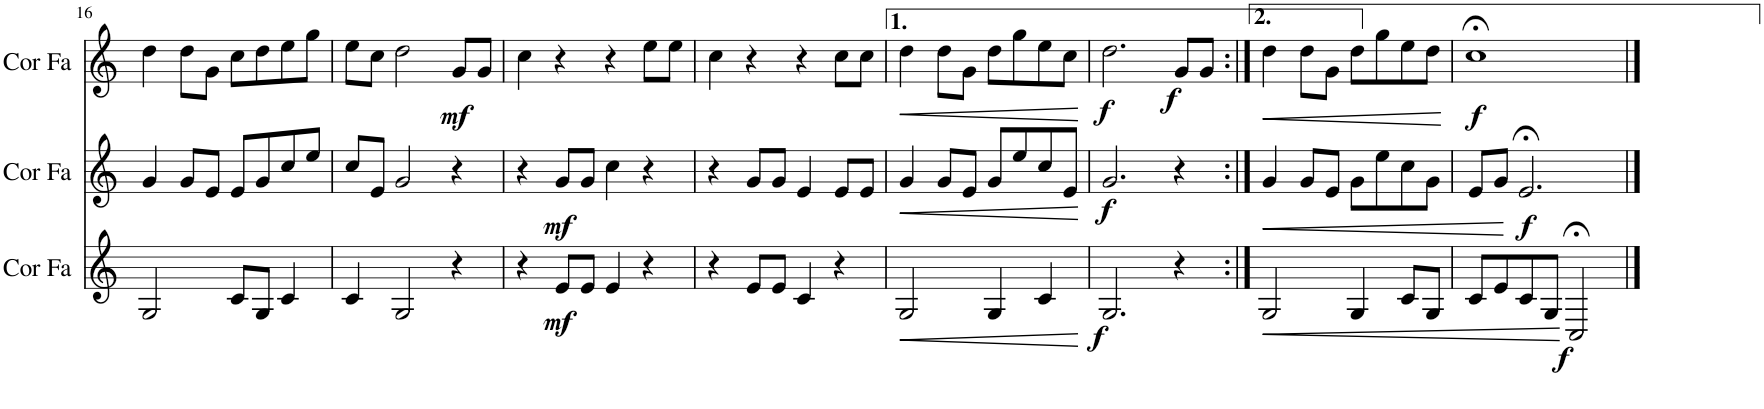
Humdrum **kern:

**kern	**dynam	**kern	**dynam	**kern	**dynam
*part3	*part3	*part2	*part2	*part1	*part1
*staff3	*staff3	*staff2	*staff2	*staff1	*staff1
*I"Cor en Fa	*	*I"Cor en Fa	*	*I"Cor en Fa	*
*I'Cor Fa	*	*I'Cor Fa	*	*I'Cor Fa	*
!!LO:PB:g=z
*clefG2	*	*clefG2	*	*clefG2	*
*Trd4c7	*	*Trd4c7	*	*Trd4c7	*
*k[]	*	*k[]	*	*k[]	*
*M4/4	*	*M4/4	*	*M4/4	*
=16	=16	=16	=16	=16	=16
2G/	.	4g/	.	4dd\	.
.	.	8g/L	.	8dd\L	.
.	.	8e/J	.	8g\J	.
8c/L	.	8e/L	.	8cc\L	.
8G/J	.	8g/	.	8dd\	.
4c/	.	8cc/	.	8ee\	.
.	.	8ee/J	.	8gg\J	.
=17	=17	=17	=17	=17	=17
4c/	.	8cc/L	.	8ee\L	.
.	.	8e/J	.	8cc\J	.
2G/	.	2g/	.	2dd\	.
!	!	!	!	!	!LO:DY:b
4r	.	4r	.	8g/L	mf
.	.	.	.	8g/J	.
=18	=18	=18	=18	=18	=18
4r	.	4r	.	4cc\	.
!	!LO:DY:b	!	!LO:DY:b	!	!
8e/L	mf	8g/L	mf	4r	.
8e/J	.	8g/J	.	.	.
4e/	.	4cc\	.	4r	.
4r	.	4r	.	8ee\L	.
.	.	.	.	8ee\J	.
=19	=19	=19	=19	=19	=19
4r	.	4r	.	4cc\	.
8e/L	.	8g/L	.	4r	.
8e/J	.	8g/J	.	.	.
4c/	.	4e/	.	4r	.
4r	.	8e/L	.	8cc\L	.
.	.	8e/J	.	8cc\J	.
=20	=20	=20	=20	=20	=20
!	!LO:HP:b	!	!LO:HP:b	!	!LO:HP:b
2G/	<	4g/	<	4dd\	<
.	.	8g/L	.	8dd\L	.
.	.	8e/J	.	8g\J	.
4G/	.	8g/L	.	8dd\L	.
.	.	8ee/	.	8gg\	.
4c/	.	8cc/	.	8ee\	.
.	.	8e/J	.	8cc\J	.
.	[	.	[	.	[
=21	=21	=21	=21	=21	=21
!	!LO:DY:b	!	!LO:DY:b	!	!LO:DY:b
2.G/	f	2.g/	f	2.dd\	f
!	!	!	!	!	!LO:DY:b
4r	.	4r	.	8g/L	f
.	.	.	.	8g/J	.
=22:|!	=22:|!	=22:|!	=22:|!	=22:|!	=22:|!
!	!LO:HP:b	!	!LO:HP:b	!	!LO:HP:b
2G/	<	4g/	<	4dd\	<
.	.	8g/L	.	8dd\L	.
.	.	8e/J	.	8g\J	.
4G/	.	8g\L	.	8dd\L	.
.	.	8ee\	.	8gg\	.
8c/L	.	8cc\	.	8ee\	.
8G/J	.	8g\J	.	8dd\J	.
.	[	.	[	.	[
=23	=23	=23	=23	=23	=23
!	!	!	!	!	!LO:DY:b
8c/L	.	8e/L	.	1cc;<	f
8e/	.	8g/J	.	.	.
!	!	!	!LO:DY:b	!	!
8c/	.	2.e;</	f	.	.
8G/J	.	.	.	.	.
!	!LO:DY:b	!	!	!	!
2C;</	f	.	.	.	.
==	==	==	==	==	==
*-	*-	*-	*-	*-	*-
